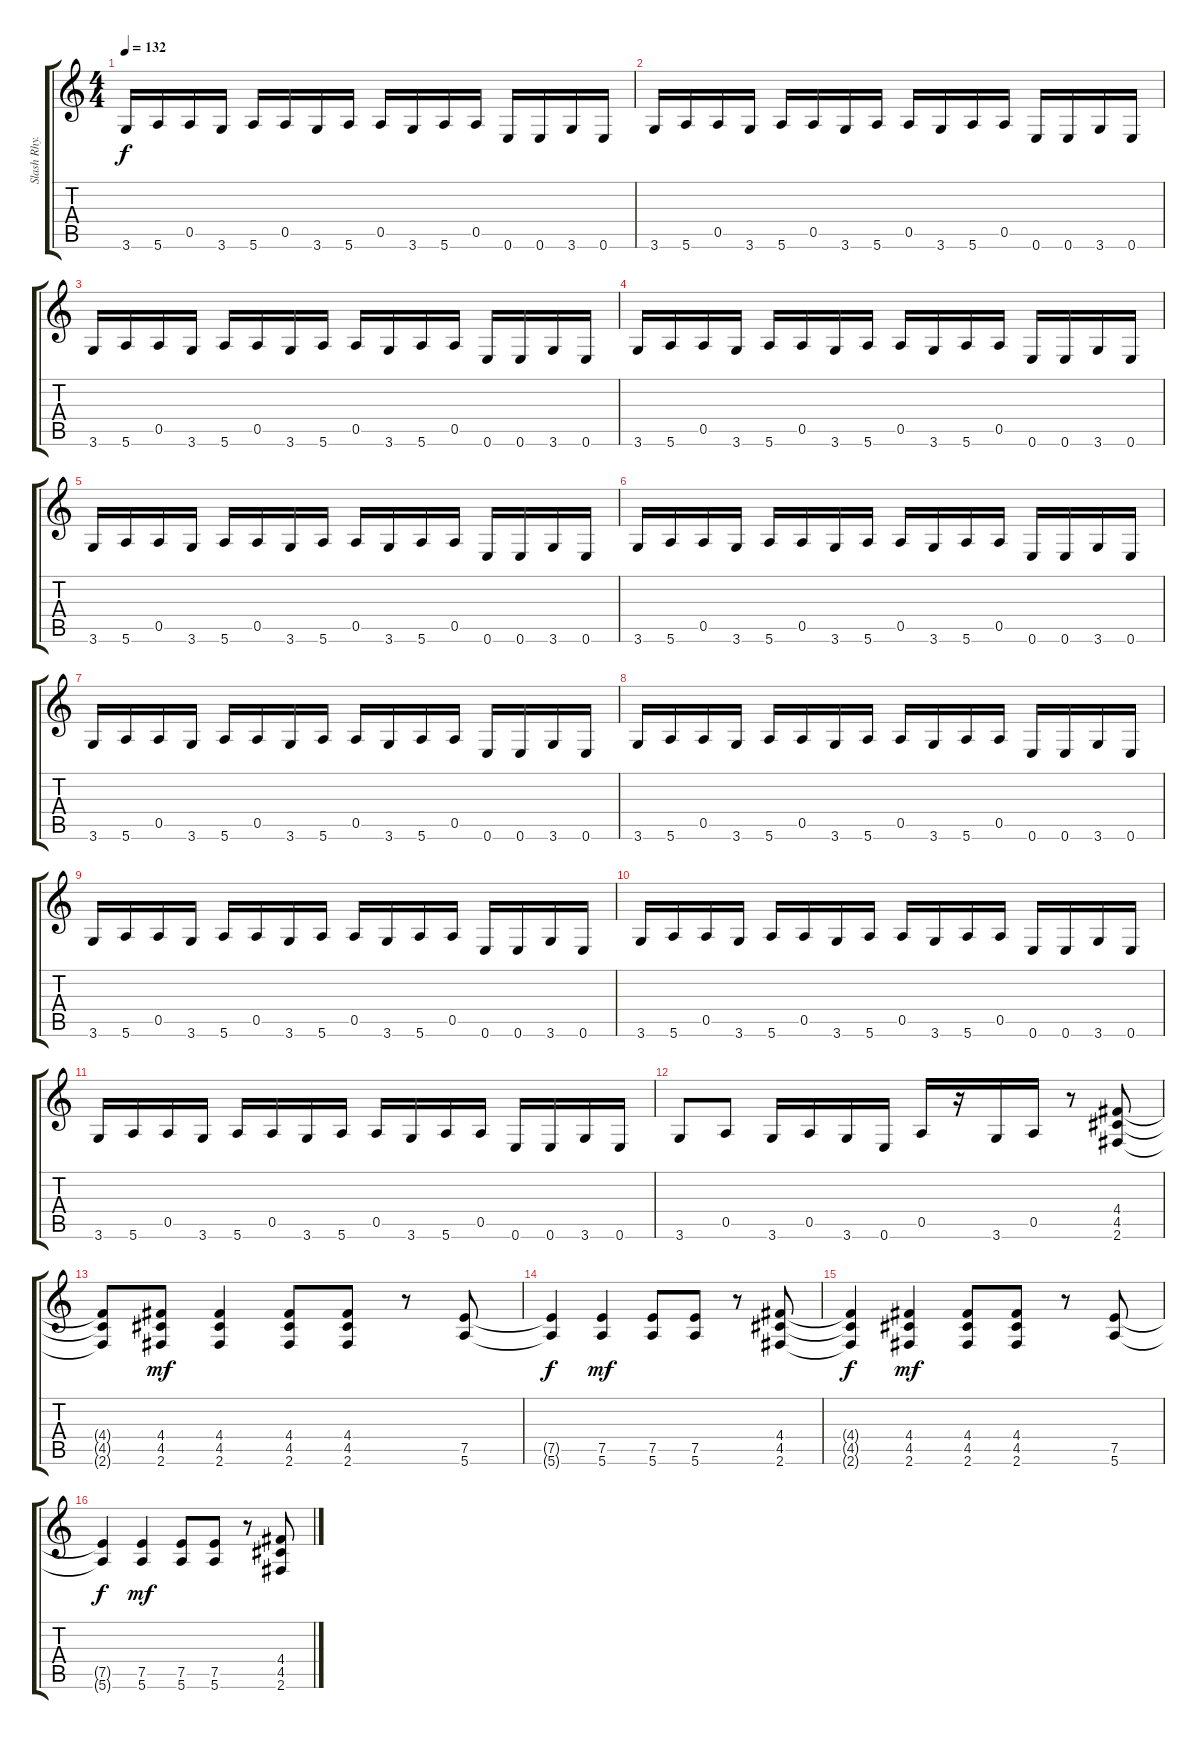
\track ("Slash Rhy." "Slash Rhy.") {instrument overdrivenguitar}
\staff {score tabs}
\tuning (E4 B3 G3 D3 A2 E2) {hide}
\ts (4 4)
\tempo 132
\clef g2
\ks c
3.6.16{dy f} 5.6.16 0.5.16 3.6.16 5.6.16 0.5.16 3.6.16 5.6.16 0.5.16 3.6.16 5.6.16 0.5.16 0.6.16 0.6.16 3.6.16 0.6.16 |
3.6.16 5.6.16 0.5.16 3.6.16 5.6.16 0.5.16 3.6.16 5.6.16 0.5.16 3.6.16 5.6.16 0.5.16 0.6.16 0.6.16 3.6.16 0.6.16 |
3.6.16 5.6.16 0.5.16 3.6.16 5.6.16 0.5.16 3.6.16 5.6.16 0.5.16 3.6.16 5.6.16 0.5.16 0.6.16 0.6.16 3.6.16 0.6.16 |
3.6.16 5.6.16 0.5.16 3.6.16 5.6.16 0.5.16 3.6.16 5.6.16 0.5.16 3.6.16 5.6.16 0.5.16 0.6.16 0.6.16 3.6.16 0.6.16 |
3.6.16 5.6.16 0.5.16 3.6.16 5.6.16 0.5.16 3.6.16 5.6.16 0.5.16 3.6.16 5.6.16 0.5.16 0.6.16 0.6.16 3.6.16 0.6.16 |
3.6.16 5.6.16 0.5.16 3.6.16 5.6.16 0.5.16 3.6.16 5.6.16 0.5.16 3.6.16 5.6.16 0.5.16 0.6.16 0.6.16 3.6.16 0.6.16 |
3.6.16 5.6.16 0.5.16 3.6.16 5.6.16 0.5.16 3.6.16 5.6.16 0.5.16 3.6.16 5.6.16 0.5.16 0.6.16 0.6.16 3.6.16 0.6.16 |
3.6.16 5.6.16 0.5.16 3.6.16 5.6.16 0.5.16 3.6.16 5.6.16 0.5.16 3.6.16 5.6.16 0.5.16 0.6.16 0.6.16 3.6.16 0.6.16 |
3.6.16 5.6.16 0.5.16 3.6.16 5.6.16 0.5.16 3.6.16 5.6.16 0.5.16 3.6.16 5.6.16 0.5.16 0.6.16 0.6.16 3.6.16 0.6.16 |
3.6.16 5.6.16 0.5.16 3.6.16 5.6.16 0.5.16 3.6.16 5.6.16 0.5.16 3.6.16 5.6.16 0.5.16 0.6.16 0.6.16 3.6.16 0.6.16 |
3.6.16 5.6.16 0.5.16 3.6.16 5.6.16 0.5.16 3.6.16 5.6.16 0.5.16 3.6.16 5.6.16 0.5.16 0.6.16 0.6.16 3.6.16 0.6.16 |
3.6.8 0.5.8 3.6.16 0.5.16 3.6.16 0.6.16 0.5.16 r.16 3.6.16 0.5.16 r.8 (4.4 4.5 2.6).8 |
(4.4{t} 4.5{t} 2.6{t}).8 (4.4 4.5 2.6).8{dy mf} (4.4 4.5 2.6).4 (4.4 4.5 2.6).8 (4.4 4.5 2.6).8 r.8 (7.5 5.6).8 |
(7.5{t} 5.6{t}).4{dy f} (7.5 5.6).4{dy mf} (7.5 5.6).8 (7.5 5.6).8 r.8 (4.4 4.5 2.6).8 |
(4.4{t} 4.5{t} 2.6{t}).4{dy f} (4.4 4.5 2.6).4{dy mf} (4.4 4.5 2.6).8 (4.4 4.5 2.6).8 r.8 (7.5 5.6).8 |
(7.5{t} 5.6{t}).4{dy f} (7.5 5.6).4{dy mf} (7.5 5.6).8 (7.5 5.6).8 r.8 (4.4 4.5 2.6).8
